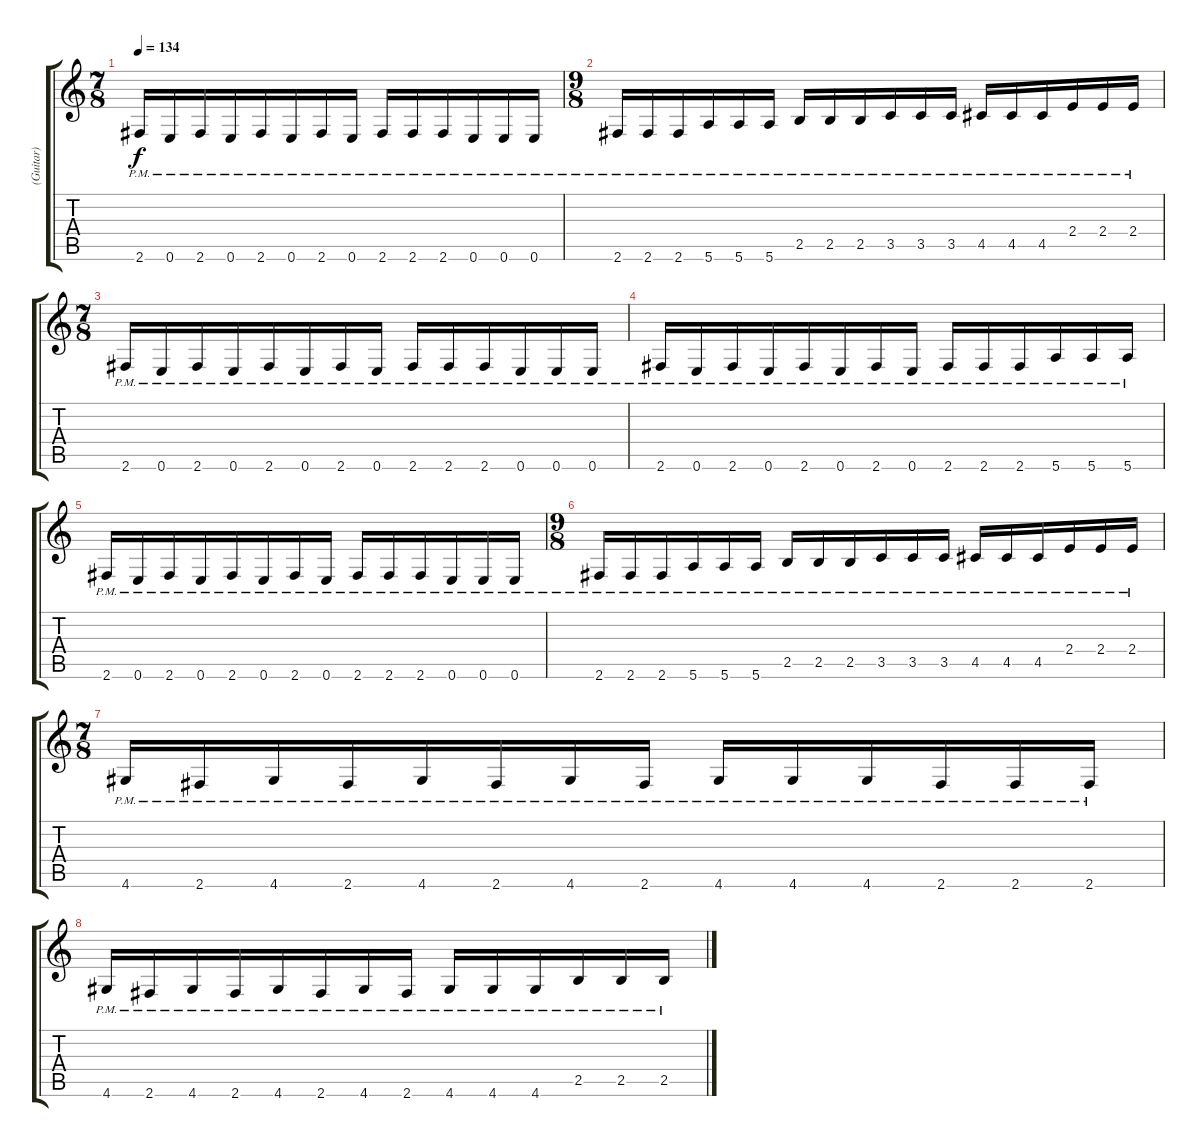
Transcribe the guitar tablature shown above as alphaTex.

\track ("(Guitar)" "(Guitar)") {instrument distortionguitar}
\staff {score tabs}
\tuning (E4 B3 G3 D3 A2 E2) {hide}
\ts (7 8)
\tempo 134
\clef g2
\ks c
2.6{pm}.16{dy f} 0.6{pm}.16 2.6{pm}.16 0.6{pm}.16 2.6{pm}.16 0.6{pm}.16 2.6{pm}.16 0.6{pm}.16 2.6{pm}.16 2.6{pm}.16 2.6{pm}.16 0.6{pm}.16 0.6{pm}.16 0.6{pm}.16 |
\ts (9 8)
2.6{pm}.16 2.6{pm}.16 2.6{pm}.16 5.6{pm}.16 5.6{pm}.16 5.6{pm}.16 2.5{pm}.16 2.5{pm}.16 2.5{pm}.16 3.5{pm}.16 3.5{pm}.16 3.5{pm}.16 4.5{pm}.16 4.5{pm}.16 4.5{pm}.16 2.4{pm}.16 2.4{pm}.16 2.4{pm}.16 |
\ts (7 8)
2.6{pm}.16 0.6{pm}.16 2.6{pm}.16 0.6{pm}.16 2.6{pm}.16 0.6{pm}.16 2.6{pm}.16 0.6{pm}.16 2.6{pm}.16 2.6{pm}.16 2.6{pm}.16 0.6{pm}.16 0.6{pm}.16 0.6{pm}.16 |
2.6{pm}.16 0.6{pm}.16 2.6{pm}.16 0.6{pm}.16 2.6{pm}.16 0.6{pm}.16 2.6{pm}.16 0.6{pm}.16 2.6{pm}.16 2.6{pm}.16 2.6{pm}.16 5.6{pm}.16 5.6{pm}.16 5.6{pm}.16 |
2.6{pm}.16 0.6{pm}.16 2.6{pm}.16 0.6{pm}.16 2.6{pm}.16 0.6{pm}.16 2.6{pm}.16 0.6{pm}.16 2.6{pm}.16 2.6{pm}.16 2.6{pm}.16 0.6{pm}.16 0.6{pm}.16 0.6{pm}.16 |
\ts (9 8)
2.6{pm}.16 2.6{pm}.16 2.6{pm}.16 5.6{pm}.16 5.6{pm}.16 5.6{pm}.16 2.5{pm}.16 2.5{pm}.16 2.5{pm}.16 3.5{pm}.16 3.5{pm}.16 3.5{pm}.16 4.5{pm}.16 4.5{pm}.16 4.5{pm}.16 2.4{pm}.16 2.4{pm}.16 2.4{pm}.16 |
\ts (7 8)
4.6{pm}.16 2.6{pm}.16 4.6{pm}.16 2.6{pm}.16 4.6{pm}.16 2.6{pm}.16 4.6{pm}.16 2.6{pm}.16 4.6{pm}.16 4.6{pm}.16 4.6{pm}.16 2.6{pm}.16 2.6{pm}.16 2.6{pm}.16 |
4.6{pm}.16 2.6{pm}.16 4.6{pm}.16 2.6{pm}.16 4.6{pm}.16 2.6{pm}.16 4.6{pm}.16 2.6{pm}.16 4.6{pm}.16 4.6{pm}.16 4.6{pm}.16 2.5{pm}.16 2.5{pm}.16 2.5{pm}.16
